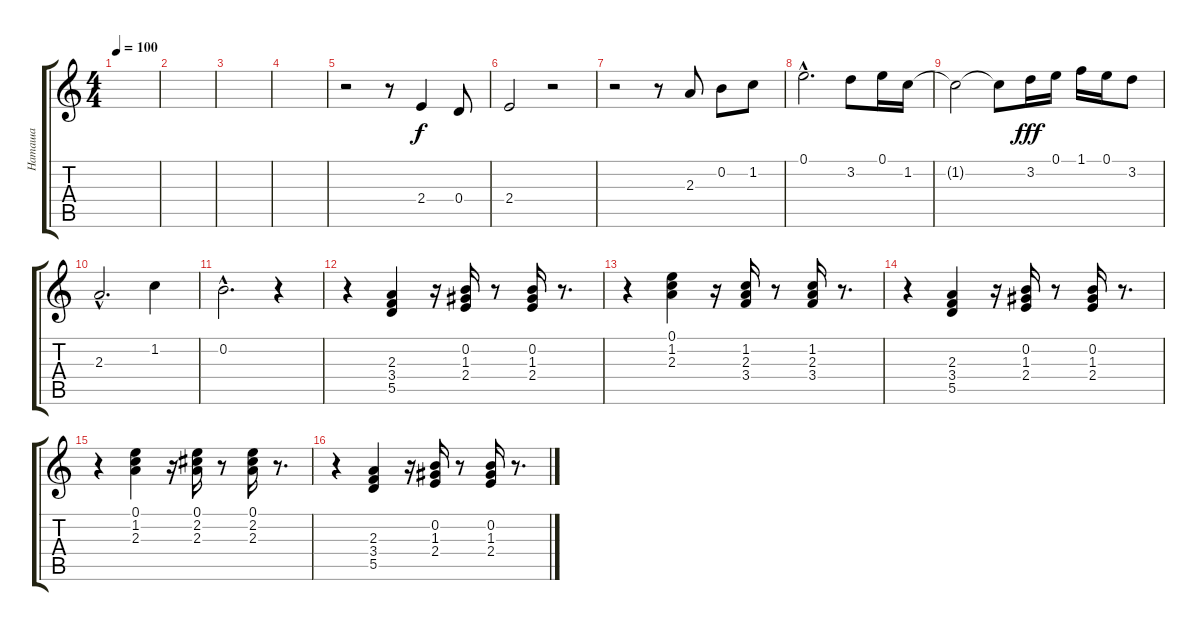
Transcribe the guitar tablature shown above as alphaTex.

\track ("Наташа" "Наташа") {instrument distortionguitar}
\staff {score tabs}
\tuning (E4 B3 G3 D3 A2 E2) {hide}
\ts (4 4)
\tempo 100
\tempo 85
\tempo 100
\clef g2
\ks c
|
|
|
|
r.2{volume 12 instrument electricguitarclean} r.8 2.4.4 0.4.8 |
2.4.2 r.2 |
r.2 r.8 2.3.8 0.2.8 1.2.8 |
0.1{hac}.2{d} 3.2.8 0.1.16 1.2.16 |
1.2{t}.2{dy f} 1.2{t}.8 3.2.16{dy fff} 0.1.16 1.1.16 0.1.16 3.2.8 |
2.3{hac}.2{d} 1.2.4 |
0.2{hac}.2{d} r.4 |
r.4{volume 10 instrument overdrivenguitar} (2.3 3.4 5.5).4 r.16 (0.2 1.3 2.4).16 r.8 (0.2 1.3 2.4).16 r.8{d} |
r.4 (0.1 1.2 2.3).4 r.16 (1.2 2.3 3.4).16 r.8 (1.2 2.3 3.4).16 r.8{d} |
r.4 (2.3 3.4 5.5).4 r.16 (0.2 1.3 2.4).16 r.8 (0.2 1.3 2.4).16 r.8{d} |
r.4 (0.1 1.2 2.3).4 r.16 (0.1 2.2 2.3).16 r.8 (0.1 2.2 2.3).16 r.8{d} |
r.4 (2.3 3.4 5.5).4 r.16 (0.2 1.3 2.4).16 r.8 (0.2 1.3 2.4).16 r.8{d}
